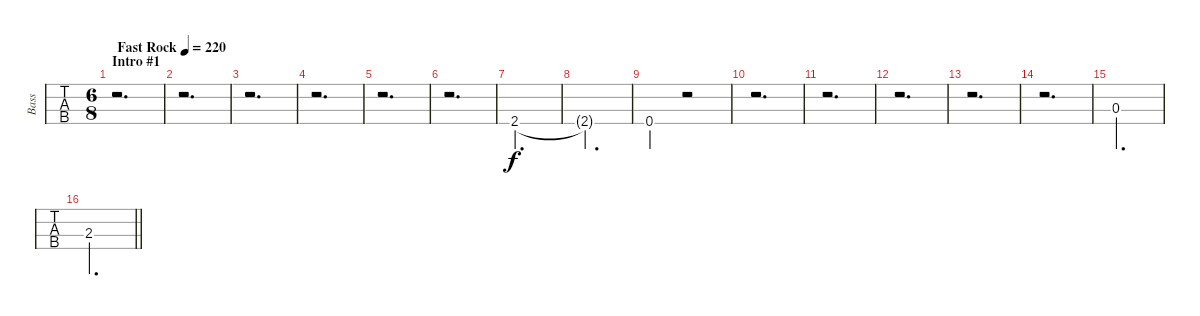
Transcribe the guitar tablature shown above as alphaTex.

\track ("Bass" "Bass") {instrument electricbassfinger}
\staff {tabs}
\tuning (Gb2 Db2 Ab1 Eb1) {hide}
\ts (6 8)
\section ("" "Intro #1")
\tempo (220 "Fast Rock")
\clef f4
\ks c
r.2{d dy f instrument electricbassfinger} |
r.2{d} |
r.2{d} |
r.2{d} |
r.2{d} |
r.2{d} |
2.4.2{d} |
2.4{t}.2{d} |
0.4{st}.4 r.2 |
r.2{d} |
r.2{d} |
r.2{d} |
r.2{d} |
r.2{d} |
0.3.2{d} |
\barLineRight lightlight
2.3.2{d}
